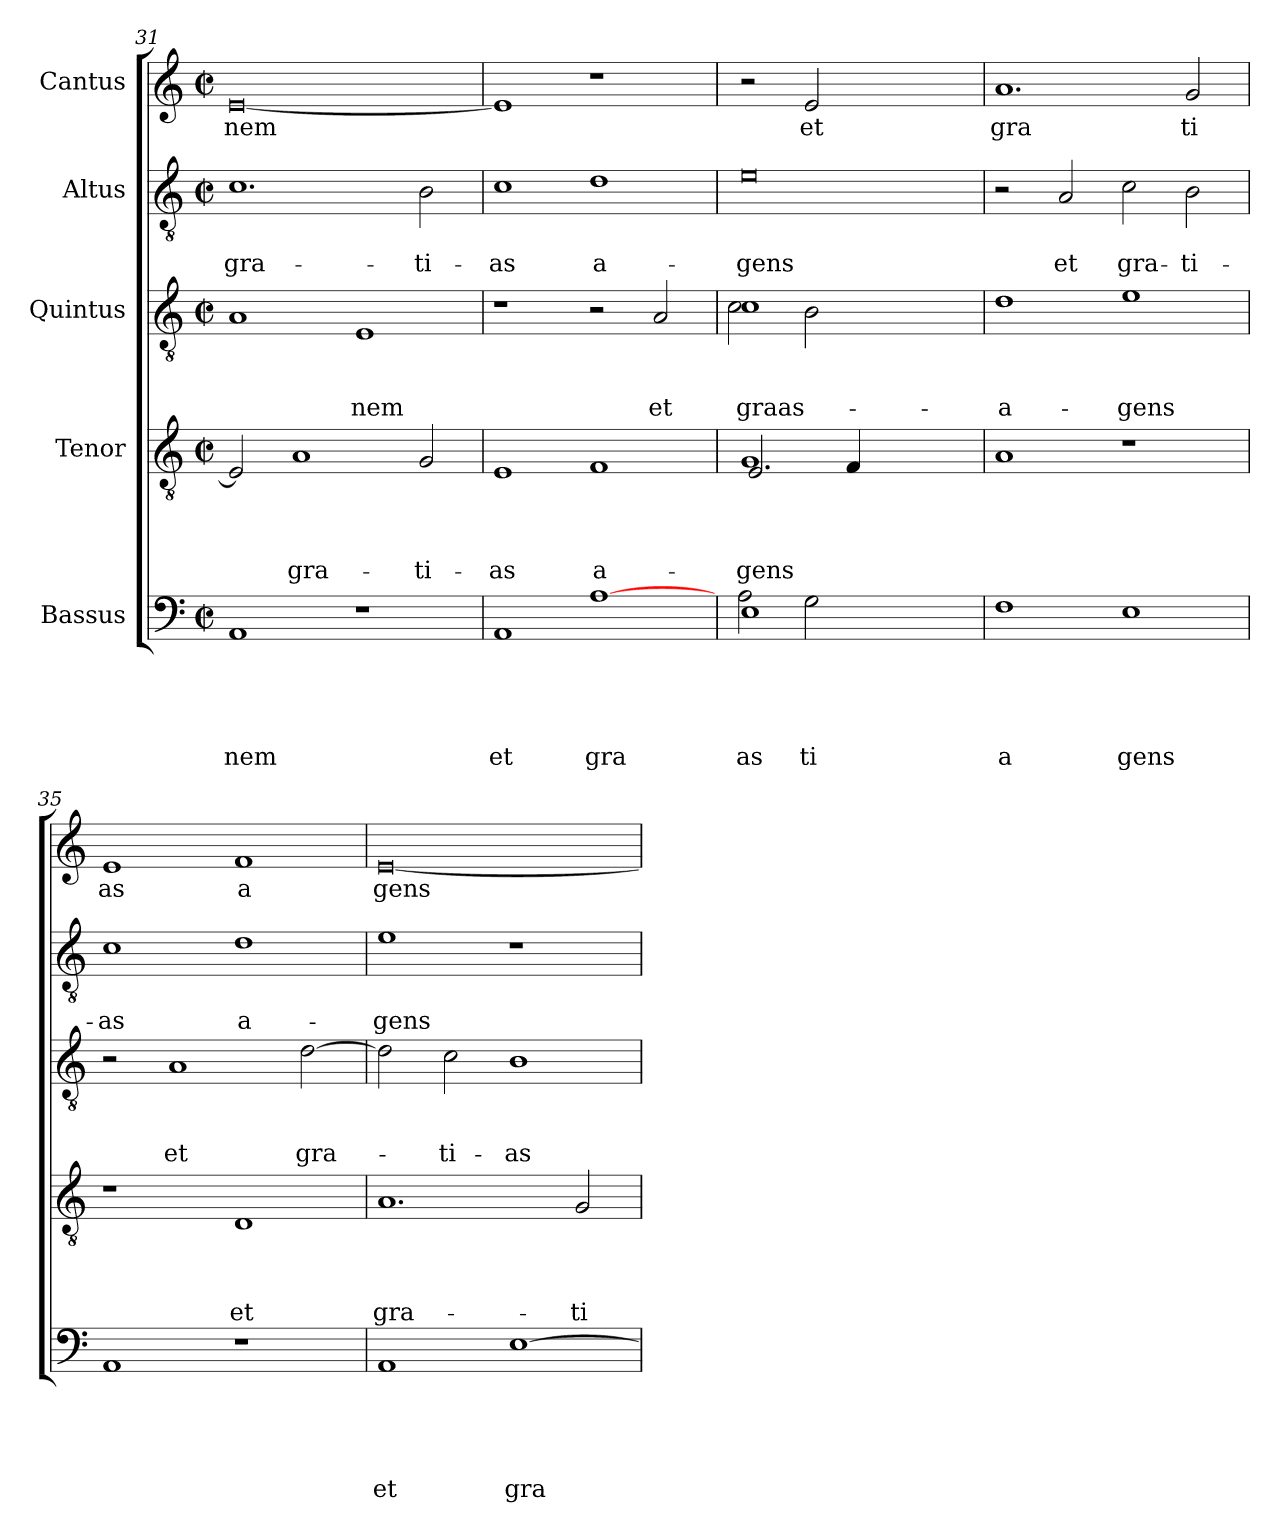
**kern	**text	**text	**text	**text	**text	**kern	**text	**text	**text	**text	**kern	**text	**text	**text	**kern	**text	**text	**kern	**text
*part5	*part5	*part5	*part5	*part5	*part5	*part4	*part4	*part4	*part4	*part4	*part3	*part3	*part3	*part3	*part2	*part2	*part2	*part1	*part1
*staff5	*staff5	*staff5	*staff5	*staff5	*staff5	*staff4	*staff4	*staff4	*staff4	*staff4	*staff3	*staff3	*staff3	*staff3	*staff2	*staff2	*staff2	*staff1	*staff1
*I"Bassus	*	*	*	*	*	*I"Tenor	*	*	*	*	*I"Quintus	*	*	*	*I"Altus	*	*	*I"Cantus	*
!!LO:PB:g=z
*clefF4	*	*	*	*	*	*clefGv2	*	*	*	*	*clefGv2	*	*	*	*clefGv2	*	*	*clefG2	*
*k[]	*	*	*	*	*	*k[]	*	*	*	*	*k[]	*	*	*	*k[]	*	*	*k[]	*
*C:	*	*	*	*	*	*C:	*	*	*	*	*C:	*	*	*	*C:	*	*	*C:	*
*M2/2	*	*	*	*	*	*M2/2	*	*	*	*	*M2/2	*	*	*	*M2/2	*	*	*M2/2	*
*met(c|)	*	*	*	*	*	*met(c|)	*	*	*	*	*met(c|)	*	*	*	*met(c|)	*	*	*met(c|)	*
=31	=31	=31	=31	=31	=31	=31	=31	=31	=31	=31	=31	=31	=31	=31	=31	=31	=31	=31	=31
!	!	!	!	!	!LO:LY:b	!	!	!	!	!	!	!	!	!	!	!	!LO:LY:b	!	!LO:LY:b
1AA	.	.	.	.	nem	2E/]	.	.	.	.	1A	.	.	.	1.c	.	gra-	[<0e	nem
!	!	!	!	!	!	!	!	!	!	!LO:LY:b	!	!	!	!	!	!	!	!	!
.	.	.	.	.	.	1A	.	.	.	gra-	.	.	.	.	.	.	.	.	.
!	!	!	!	!	!	!	!	!	!	!	!	!	!	!LO:LY:b	!	!	!	!	!
1r	.	.	.	.	.	.	.	.	.	.	1E	.	.	nem	.	.	.	.	.
!	!	!	!	!	!	!	!	!	!	!LO:LY:b	!	!	!	!	!	!	!LO:LY:b	!	!
.	.	.	.	.	.	2G/	.	.	.	-ti-	.	.	.	.	2B\	.	-ti-	.	.
=32	=32	=32	=32	=32	=32	=32	=32	=32	=32	=32	=32	=32	=32	=32	=32	=32	=32	=32	=32
!	!	!	!	!	!LO:LY:b	!	!	!	!	!LO:LY:b	!	!	!	!	!	!	!LO:LY:b	!	!
1AA	.	.	.	.	et	1E	.	.	.	-as	1r	.	.	.	1c	.	-as	1e]	.
!	!	!	!	!	!LO:LY:b	!	!	!	!	!LO:LY:b	!	!	!	!	!	!	!LO:LY:b	!	!
[>1A	.	.	.	.	gra	1F	.	.	.	a-	2r	.	.	.	1d	.	a-	1r	.
!	!	!	!	!	!	!	!	!	!	!	!	!	!	!LO:LY:b	!	!	!	!	!
.	.	.	.	.	.	.	.	.	.	.	2A/	.	.	et	.	.	.	.	.
=33	=33	=33	=33	=33	=33	=33	=33	=33	=33	=33	=33	=33	=33	=33	=33	=33	=33	=33	=33
*^	*	*	*	*	*	*	*	*	*	*	*	*	*	*	*	*	*	*	*
!	!	!	!	!	!	!LO:LY:b	!	!	!	!	!LO:LY:b	!	!	!	!LO:LY:b	!	!	!LO:LY:b	!	!
*	*	*	*	*	*	*	*^	*	*	*	*	*^	*	*	*	*	*	*	*	*
1E	2A\	.	.	.	.	as	1G	2.E/	.	.	.	-gens	1c	2c\	.	.	graas-	0e	.	-gens	2r	.
!	!	!	!	!	!	!LO:LY:b	!	!	!	!	!	!	!	!	!	!	!	!	!	!	!	!LO:LY:b
.	2G\	.	.	.	.	ti	.	.	.	.	.	.	.	2B\	.	.	.	.	.	.	2e/	et
.	.	.	.	.	.	.	.	4F/	.	.	.	.	.	.	.	.	.	.	.	.	.	.
1ryy	1ryy	.	.	.	.	.	1ryy	1ryy	.	.	.	.	1ryy	1ryy	.	.	.	.	.	.	1ryy	.
=34	=34	=34	=34	=34	=34	=34	=34	=34	=34	=34	=34	=34	=34	=34	=34	=34	=34	=34	=34	=34	=34	=34
!	!	!	!	!	!	!LO:LY:b	!	!	!	!	!	!	!	!	!	!	!LO:LY:b	!	!	!	!	!LO:LY:b
*v	*v	*	*	*	*	*	*	*	*	*	*	*	*v	*v	*	*	*	*	*	*	*	*
*	*	*	*	*	*	*v	*v	*	*	*	*	*	*	*	*	*	*	*	*	*
1F	.	.	.	.	a	1A	.	.	.	.	1d	.	.	-a-	2r	.	.	1.a	gra
!	!	!	!	!	!	!	!	!	!	!	!	!	!	!	!	!	!LO:LY:b	!	!
.	.	.	.	.	.	.	.	.	.	.	.	.	.	.	2A/	.	et	.	.
!	!	!	!	!	!LO:LY:b	!	!	!	!	!	!	!	!	!LO:LY:b	!	!	!LO:LY:b	!	!
1E	.	.	.	.	gens	1r	.	.	.	.	1e	.	.	-gens	2c\	.	gra-	.	.
!	!	!	!	!	!	!	!	!	!	!	!	!	!	!	!	!	!LO:LY:b	!	!LO:LY:b
.	.	.	.	.	.	.	.	.	.	.	.	.	.	.	2B\	.	-ti-	2g/	ti
=35	=35	=35	=35	=35	=35	=35	=35	=35	=35	=35	=35	=35	=35	=35	=35	=35	=35	=35	=35
!	!	!	!	!	!	!	!	!	!	!	!	!	!	!	!	!	!LO:LY:b	!	!LO:LY:b
1AA	.	.	.	.	.	1r	.	.	.	.	2r	.	.	.	1c	.	-as	1e	as
!	!	!	!	!	!	!	!	!	!	!	!	!	!	!LO:LY:b	!	!	!	!	!
.	.	.	.	.	.	.	.	.	.	.	1A	.	.	et	.	.	.	.	.
!	!	!	!	!	!	!	!	!	!	!LO:LY:b	!	!	!	!	!	!	!LO:LY:b	!	!LO:LY:b
1r	.	.	.	.	.	1D	.	.	.	et	.	.	.	.	1d	.	a-	1f	a
!	!	!	!	!	!	!	!	!	!	!	!	!	!	!LO:LY:b	!	!	!	!	!
.	.	.	.	.	.	.	.	.	.	.	[>2d\	.	.	gra-	.	.	.	.	.
=36	=36	=36	=36	=36	=36	=36	=36	=36	=36	=36	=36	=36	=36	=36	=36	=36	=36	=36	=36
!	!	!	!	!	!LO:LY:b	!	!	!	!	!LO:LY:b	!	!	!	!	!	!	!LO:LY:b	!	!LO:LY:b
1AA	.	.	.	.	et	1.A	.	.	.	gra-	2d\]	.	.	.	1e	.	-gens	[<0e	gens
!	!	!	!	!	!	!	!	!	!	!	!	!	!	!LO:LY:b	!	!	!	!	!
.	.	.	.	.	.	.	.	.	.	.	2c\	.	.	-ti-	.	.	.	.	.
!	!	!	!	!	!LO:LY:b	!	!	!	!	!	!	!	!	!LO:LY:b	!	!	!	!	!
[>1E	.	.	.	.	gra	.	.	.	.	.	1B	.	.	-as	1r	.	.	.	.
!	!	!	!	!	!	!	!	!	!	!LO:LY:b	!	!	!	!	!	!	!	!	!
.	.	.	.	.	.	2G/	.	.	.	-ti-	.	.	.	.	.	.	.	.	.
=	=	=	=	=	=	=	=	=	=	=	=	=	=	=	=	=	=	=	=
*-	*-	*-	*-	*-	*-	*-	*-	*-	*-	*-	*-	*-	*-	*-	*-	*-	*-	*-	*-
